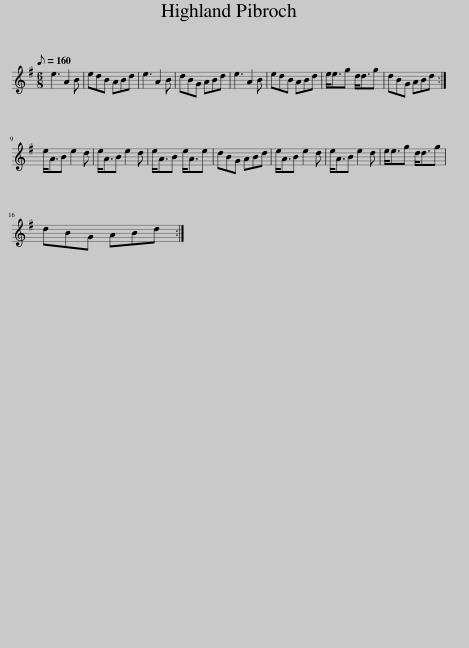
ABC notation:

X:1
L:1/8
Q:1/8=160
M:6/8
I:linebreak $
K:G
V:1 treble
V:1
 e3 A2 B | edB ABd | e3 A2 B | dBG ABd | e3 A2 B | %5
 edB ABd | e<eg d<dg | dBG ABd :|$ e<AB e2 d | e<AB e2 d | %10
 e<AB e<Ae | dBG ABd | e<AB e2 d | e<AB e2 d | e<eg d<dg |$ %15
 dBG ABd :| %16
